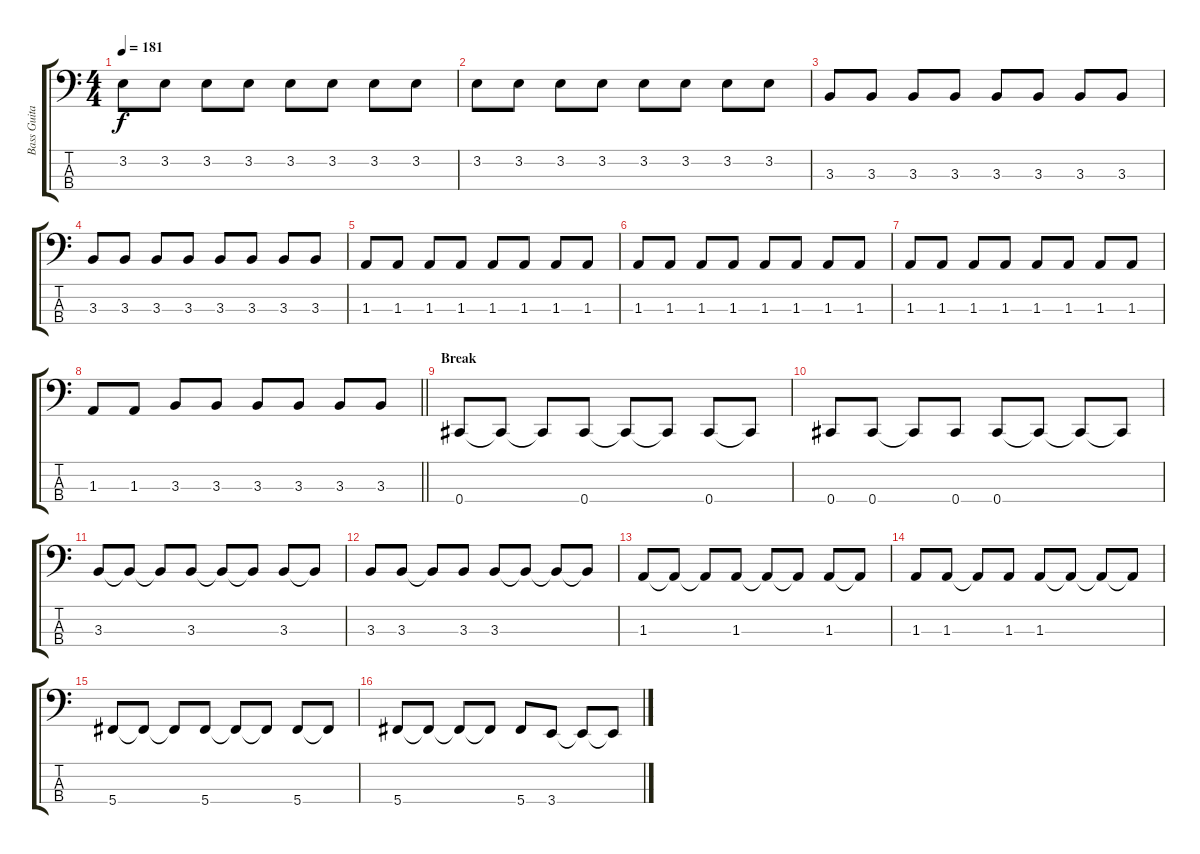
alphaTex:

\track ("Bass Guitar" "Bass Guita") {instrument electricbassfinger}
\staff {score tabs}
\tuning (Gb2 Db2 Ab1 Db1) {hide}
\ts (4 4)
\tempo 181
\clef f4
\ks c
3.2.8{dy f} 3.2.8 3.2.8 3.2.8 3.2.8 3.2.8 3.2.8 3.2.8 |
3.2.8 3.2.8 3.2.8 3.2.8 3.2.8 3.2.8 3.2.8 3.2.8 |
3.3.8 3.3.8 3.3.8 3.3.8 3.3.8 3.3.8 3.3.8 3.3.8 |
3.3.8 3.3.8 3.3.8 3.3.8 3.3.8 3.3.8 3.3.8 3.3.8 |
1.3.8 1.3.8 1.3.8 1.3.8 1.3.8 1.3.8 1.3.8 1.3.8 |
1.3.8 1.3.8 1.3.8 1.3.8 1.3.8 1.3.8 1.3.8 1.3.8 |
1.3.8 1.3.8 1.3.8 1.3.8 1.3.8 1.3.8 1.3.8 1.3.8 |
\barLineRight lightlight
1.3.8 1.3.8 3.3.8 3.3.8 3.3.8 3.3.8 3.3.8 3.3.8 |
\section ("" "Break")
0.4.8 0.4{t}.8 0.4{t}.8 0.4.8 0.4{t}.8 0.4{t}.8 0.4.8 0.4{t}.8 |
0.4.8 0.4.8 0.4{t}.8 0.4.8 0.4.8 0.4{t}.8 0.4{t}.8 0.4{t}.8 |
3.3.8 3.3{t}.8 3.3{t}.8 3.3.8 3.3{t}.8 3.3{t}.8 3.3.8 3.3{t}.8 |
3.3.8 3.3.8 3.3{t}.8 3.3.8 3.3.8 3.3{t}.8 3.3{t}.8 3.3{t}.8 |
1.3.8 1.3{t}.8 1.3{t}.8 1.3.8 1.3{t}.8 1.3{t}.8 1.3.8 1.3{t}.8 |
1.3.8 1.3.8 1.3{t}.8 1.3.8 1.3.8 1.3{t}.8 1.3{t}.8 1.3{t}.8 |
5.4.8 5.4{t}.8 5.4{t}.8 5.4.8 5.4{t}.8 5.4{t}.8 5.4.8 5.4{t}.8 |
5.4.8 5.4{t}.8 5.4{t}.8 5.4{t}.8 5.4.8 3.4.8 3.4{t}.8 3.4{t}.8
